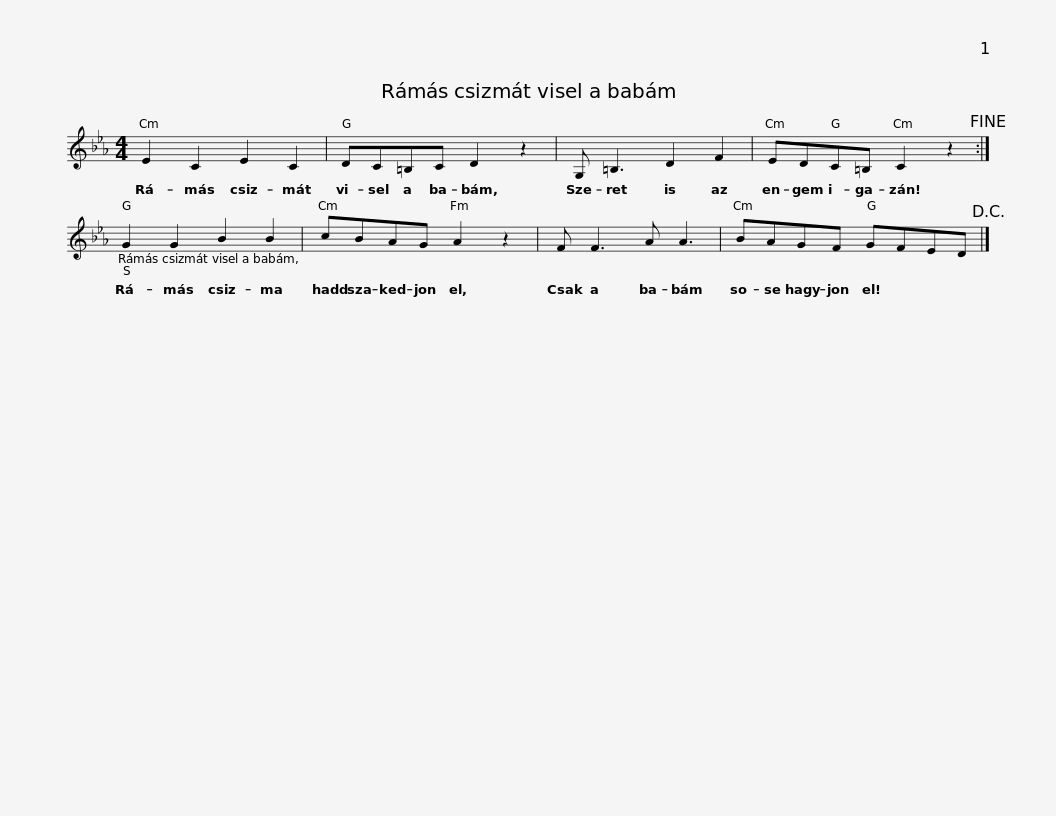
X:1
L:1/8
M:4/4
I:linebreak $
K:Eb
V:1 treble
V:1
 E2 C2 E2 C2 | DC=B,C D2 z2 | G, =B,3 D2 F2 | EDC=B, C2 z2!fine! :|$ G2 G2 B2 B2 | %5
 cBAG A2 z2 | F F3 A A3 | BAGF GFED!D.C.! |] %8
